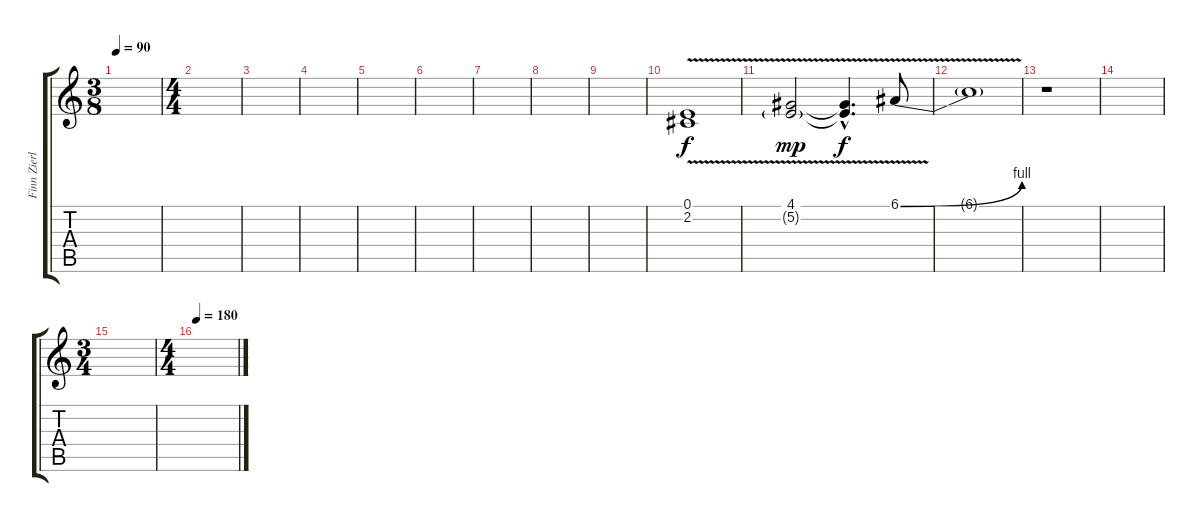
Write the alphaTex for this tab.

\track ("Finn Zierler - keyboard effects" "Finn Zierl") {instrument applause}
\staff {score tabs}
\tuning (E4 B3 G3 D3 A2 E2) {hide}
\ts (3 8)
\tempo 90
\clef g2
\ks c
|
\ts (4 4)
|
|
|
|
|
|
|
|
(0.1{v} 2.2{v}).1{volume 9 instrument choiraahs} |
(4.1{v} 5.2{v g}).2{dy mp} (4.1{hac t} 5.2{hac t}).4{d dy f} 6.1{be (bend 0 0 60 4) v}.8 |
6.1{t}.1 |
r.1 |
|
\ts (3 4)
|
\ts (4 4)
\tempo 180
